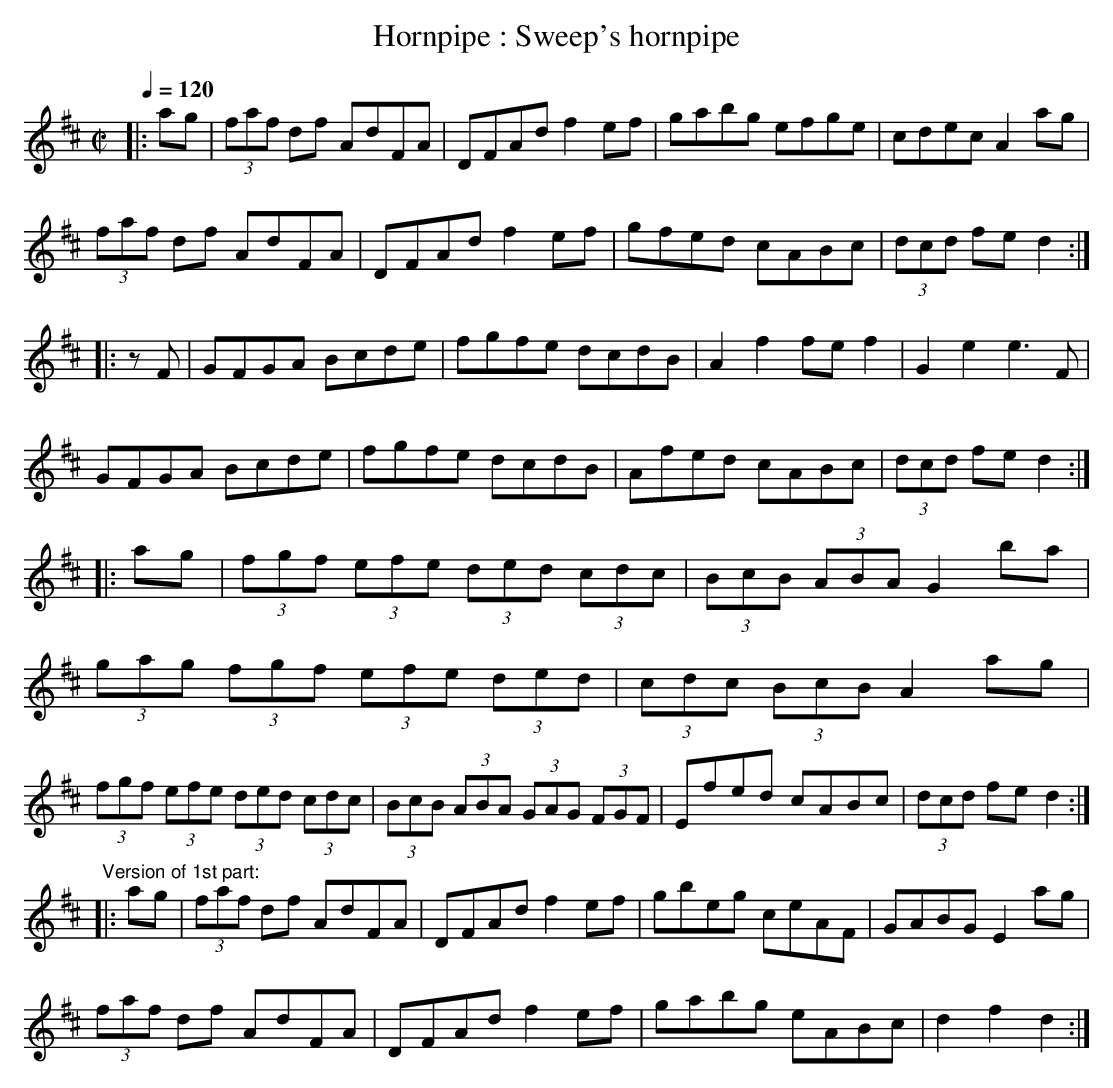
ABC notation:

X:1
T:Hornpipe : Sweep's hornpipe
M:C|
Q:1/4=120
K:D
|: ag|(3faf df AdFA|DFAd f2ef|gabg efge|cdec A2ag|
(3faf df AdFA|DFAd f2ef|gfed cABc|(3dcd fe d2:|
|:zF|GFGA Bcde|fgfe dcdB|A2f2 fef2|G2e2 e3F|
GFGA Bcde|fgfe dcdB|Afed cABc|(3dcd fe d2:|
|:ag|(3fgf (3efe (3ded (3cdc|(3BcB (3ABA G2ba|
(3gag (3fgf (3efe (3ded|(3cdc (3BcB A2ag|
(3fgf (3efe (3ded (3cdc|(3BcB (3ABA (3GAG (3FGF|Efed cABc|(3dcd fe d2:|
"Version of 1st part:"
|: ag|(3faf df AdFA|DFAd f2ef|gbeg ceAF|GABG E2ag|
(3faf df AdFA|DFAd f2ef|gabg eABc|d2f2 d2:|
